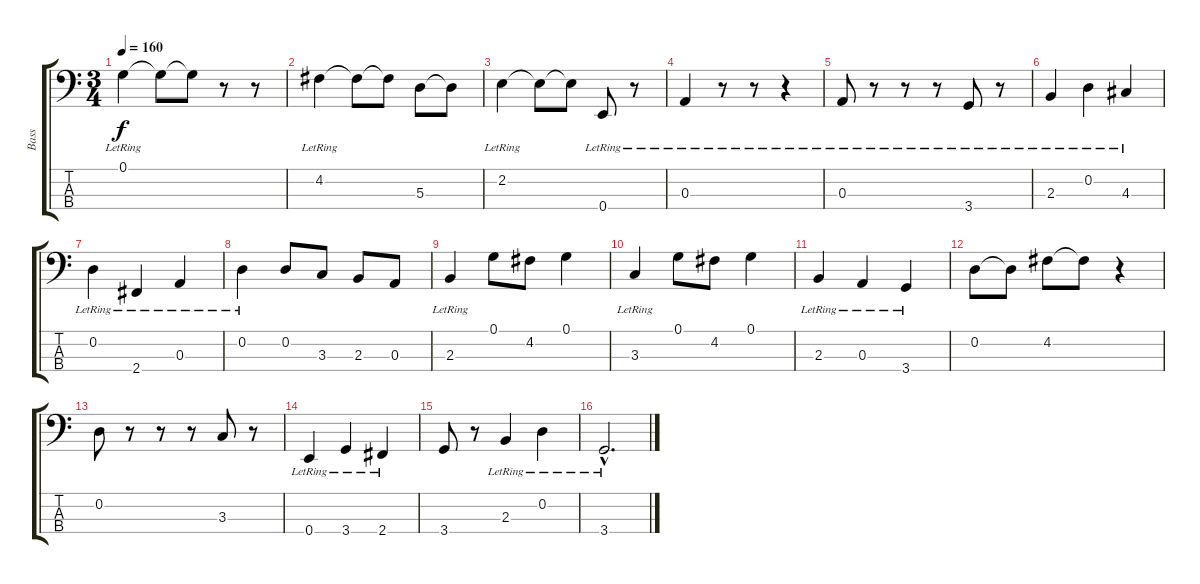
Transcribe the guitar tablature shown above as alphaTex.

\track ("Bass" "Bass") {instrument electricbasspick}
\staff {score tabs}
\tuning (G2 D2 A1 E1) {hide}
\ts (3 4)
\tempo 160
\clef f4
\ks c
0.1{lr}.4{dy f} 0.1{t}.8 0.1{t}.8 r.8 r.8 |
4.2{lr}.4 4.2{t}.8 4.2{t}.8 5.3.8 5.3{t}.8 |
2.2{lr}.4 2.2{t}.8 2.2{t}.8 0.4{lr}.8 r.8 |
0.3{lr}.4 r.8 r.8 r.4 |
0.3{lr}.8 r.8 r.8 r.8 3.4{lr}.8 r.8 |
2.3{lr}.4 0.2{lr}.4 4.3{lr}.4 |
0.2{lr}.4 2.4{lr}.4 0.3{lr}.4 |
0.2{lr}.4 0.2.8 3.3.8 2.3.8 0.3.8 |
2.3{lr}.4 0.1.8 4.2.8 0.1.4 |
3.3{lr}.4 0.1.8 4.2.8 0.1.4 |
2.3{lr}.4 0.3{lr}.4 3.4{lr}.4 |
0.2.8 0.2{t}.8 4.2.8 4.2{t}.8 r.4 |
0.2.8 r.8 r.8 r.8 3.3.8 r.8 |
0.4{lr}.4 3.4{lr}.4 2.4{lr}.4 |
3.4.8 r.8 2.3{lr}.4 0.2{lr}.4 |
3.4{hac lr}.2{d}
